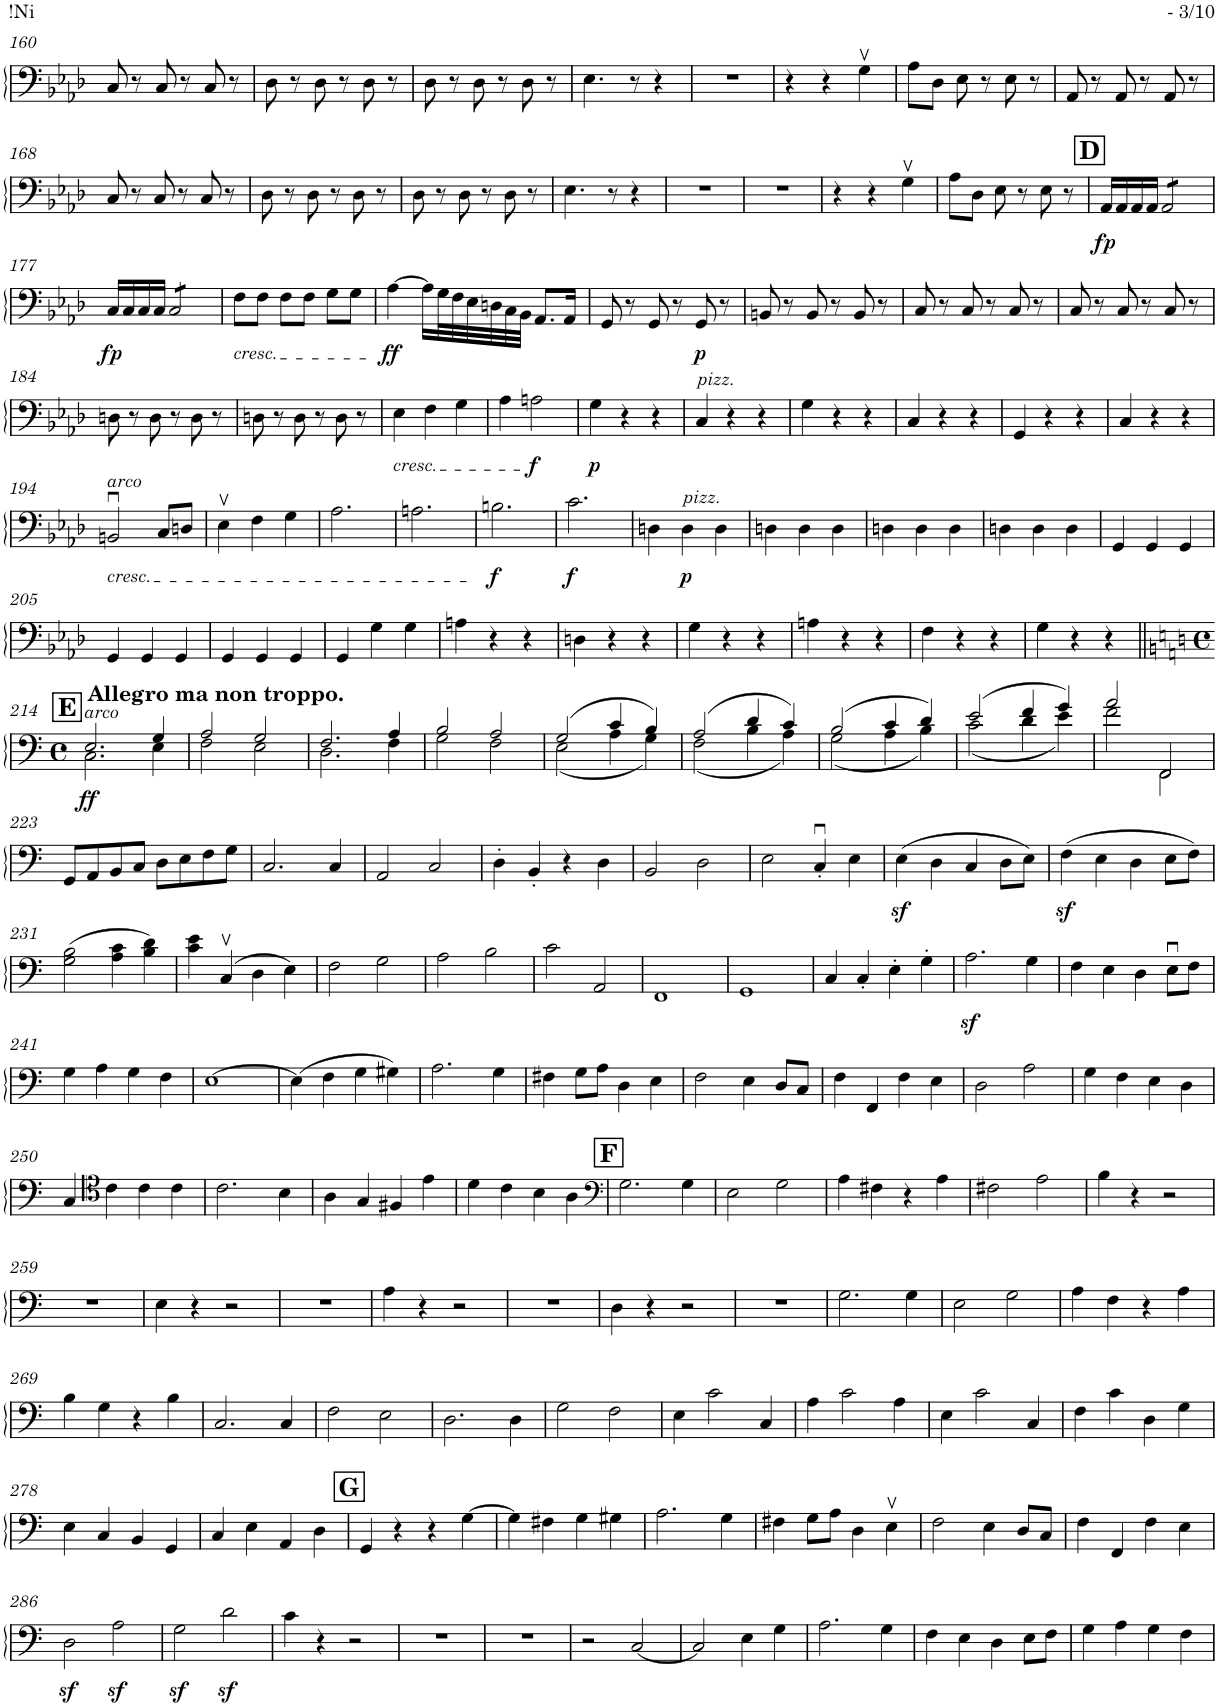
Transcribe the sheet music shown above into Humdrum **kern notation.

**kern	**dynam
*part1	*part1
*staff1	*staff1
*I"Violoncello	*
*I'Vc.	*
!!LO:PB:g=z
*clefF4	*
*k[b-e-a-d-]	*
*M3/4	*
=160	=160
8C/	.
8r	.
8C/	.
8r	.
8C/	.
8r	.
=161	=161
8D-\	.
8r	.
8D-\	.
8r	.
8D-\	.
8r	.
=162	=162
8D-\	.
8r	.
8D-\	.
8r	.
8D-\	.
8r	.
=163	=163
4.E-\	.
8r	.
4r	.
=164	=164
2.r	.
=165	=165
4r	.
4r	.
4Gv\	.
=166	=166
8A-\L	.
8D-\J	.
8E-\	.
8r	.
8E-\	.
8r	.
=167	=167
8AA-/	.
8r	.
8AA-/	.
8r	.
8AA-/	.
8r	.
!!LO:LB:g=z
=168	=168
8C/	.
8r	.
8C/	.
8r	.
8C/	.
8r	.
=169	=169
8D-\	.
8r	.
8D-\	.
8r	.
8D-\	.
8r	.
=170	=170
8D-\	.
8r	.
8D-\	.
8r	.
8D-\	.
8r	.
=171	=171
4.E-\	.
8r	.
4r	.
=172	=172
2.r	.
=173	=173
2.r	.
=174	=174
4r	.
4r	.
4Gv\	.
=175	=175
8A-\L	.
8D-\J	.
8E-\	.
8r	.
8E-\	.
8r	.
!!LO:REH:place=s1:a:B:cj:fs=14:t=D
=176	=176
!	!LO:DY:b
16AA-/LL	fp
16AA-/	.
16AA-/	.
16AA-/JJ	.
*tremolo	*
8AA-/L	.
8AA-/	.
8AA-/	.
8AA-/J	.
*Xtremolo	*
!!LO:LB:g=z
=177	=177
!	!LO:DY:b
16C/LL	fp
16C/	.
16C/	.
16C/JJ	.
*tremolo	*
8C/L	.
8C/	.
8C/	.
8C/J	.
*Xtremolo	*
=178	=178
!LO:TX:b:i:t=cresc.	!
8F\L	.
8F\J	.
8F\L	.
8F\J	.
8G\L	.
8G\J	.
=179	=179
!	!LO:DY:b
[4A-\	ff
16A-\LL]	.
32G\L	.
32F\	.
32E-\	.
32Dn\	.
32C\	.
32BB-\JJJ	.
8.AA-/L	.
16AA-/Jk	.
=180	=180
8GG/	.
8r	.
8GG/	.
8r	.
!	!LO:DY:b
8GG/	p
8r	.
=181	=181
8BBn/	.
8r	.
8BB/	.
8r	.
8BB/	.
8r	.
=182	=182
8C/	.
8r	.
8C/	.
8r	.
8C/	.
8r	.
=183	=183
8C/	.
8r	.
8C/	.
8r	.
8C/	.
8r	.
!!LO:LB:g=z
=184	=184
8Dn\	.
8r	.
8D\	.
8r	.
8D\	.
8r	.
=185	=185
8Dn\	.
8r	.
8D\	.
8r	.
8D\	.
8r	.
=186	=186
!LO:TX:b:i:t=cresc.	!
4E-\	.
4F\	.
4G\	.
=187	=187
4A-\	.
!	!LO:DY:b
2An\	f
=188	=188
!	!LO:DY:b
4G\	p
4r	.
4r	.
=189	=189
!LO:TX:a:i:t=pizz.	!
4C/	.
4r	.
4r	.
=190	=190
4G\	.
4r	.
4r	.
=191	=191
4C/	.
4r	.
4r	.
=192	=192
4GG/	.
4r	.
4r	.
=193	=193
4C/	.
4r	.
4r	.
!!LO:LB:g=z
=194	=194
!LO:TX:a:i:t=arco	!
!LO:TX:b:i:t=cresc.	!
2BBnu/	.
8C/L	.
8Dn/J	.
=195	=195
4E-v\	.
4F\	.
4G\	.
=196	=196
2.A-\	.
=197	=197
2.An\	.
=198	=198
!	!LO:DY:b
2.Bn\	f
=199	=199
!	!LO:DY:b
2.c\	f
=200	=200
4Dn\	.
!LO:TX:a:i:t=pizz.	!
!	!LO:DY:b
4D\	p
4D\	.
=201	=201
4Dn\	.
4D\	.
4D\	.
=202	=202
4Dn\	.
4D\	.
4D\	.
=203	=203
4Dn\	.
4D\	.
4D\	.
=204	=204
4GG/	.
4GG/	.
4GG/	.
!!LO:LB:g=z
=205	=205
4GG/	.
4GG/	.
4GG/	.
=206	=206
4GG/	.
4GG/	.
4GG/	.
=207	=207
4GG/	.
4G\	.
4G\	.
=208	=208
4An\	.
4r	.
4r	.
=209	=209
4Dn\	.
4r	.
4r	.
=210	=210
4G\	.
4r	.
4r	.
=211	=211
4An\	.
4r	.
4r	.
=212	=212
4F\	.
4r	.
4r	.
=213	=213
4G\	.
4r	.
4r	.
!!LO:LB:g=z
=214||	=214||
!!LO:REH:place=s1:a:B:cj:fs=14:t=E
*k[]	*
*M4/4	*
*met(c)	*
*^	*
!LO:TX:a:B:t=Allegro ma non troppo.	!	!
!LO:TX:a:i:t=arco	!	!
!	!	!LO:DY:b
2.E/	2.C\	ff
4G/	4E\	.
=215	=215	=215
2A/	2F\	.
2G/	2E\	.
=216	=216	=216
2.F/	2.D\	.
4A/	4F\	.
=217	=217	=217
2B/	2G\	.
2A/	2F\	.
=218	=218	=218
(2G/	(2E\	.
4c/	4A\	.
4B/)	4G\)	.
=219	=219	=219
(2A/	(2F\	.
4d/	4B\	.
4c/)	4A\)	.
=220	=220	=220
(2B/	(2G\	.
4c/	4A\	.
4d/)	4B\)	.
=221	=221	=221
(2e/	(2c\	.
4f/	4d\	.
4g/)	4e\)	.
=222	=222	=222
2a/	2f\	.
2FF/	2FF\	.
*v	*v	*
!!LO:LB:g=z
=223	=223
8GG/L	.
8AA/	.
8BB/	.
8C/J	.
8D\L	.
8E\	.
8F\	.
8G\J	.
=224	=224
2.C/	.
4C/	.
=225	=225
2AA/	.
2C/	.
=226	=226
4D'\	.
4BB'/	.
4r	.
4D\	.
=227	=227
2BB/	.
2D\	.
=228	=228
2E\	.
4Cu'/	.
4E\	.
=229	=229
(4Ez<\	.
4D\	.
4C/	.
8D\L	.
8E\J)	.
=230	=230
(4Fz<\	.
4E\	.
4D\	.
8E\L	.
8F\J)	.
!!LO:LB:g=z
=231	=231
(2G\ 2B\	.
4A\ 4c\	.
4B\ 4d\)	.
=232	=232
4c\ 4e\	.
(4Cv/	.
4D\	.
4E\)	.
=233	=233
2F\	.
2G\	.
=234	=234
2A\	.
2B\	.
=235	=235
2c\	.
2AA/	.
=236	=236
1FF	.
=237	=237
1GG	.
=238	=238
4C/	.
4C'/	.
4E'\	.
4G'\	.
=239	=239
2.Az<\	.
4G\	.
=240	=240
4F\	.
4E\	.
4D\	.
8Eu\L	.
8F\J	.
!!LO:LB:g=z
=241	=241
4G\	.
4A\	.
4G\	.
4F\	.
=242	=242
[1E	.
=243	=243
(4E\]	.
4F\	.
4G\	.
4G#X\)	.
=244	=244
2.A\	.
4G\	.
=245	=245
4F#X\	.
8G\L	.
8A\J	.
4D\	.
4E\	.
=246	=246
2F\	.
4E\	.
8D/L	.
8C/J	.
=247	=247
4F\	.
4FF/	.
4F\	.
4E\	.
=248	=248
2D\	.
2A\	.
=249	=249
4G\	.
4F\	.
4E\	.
4D\	.
!!LO:LB:g=z
=250	=250
4C/	.
*clefC4	*
4c\	.
4c\	.
4c\	.
=251	=251
2.c\	.
4B\	.
=252	=252
4A\	.
4G/	.
4F#X/	.
4e\	.
=253	=253
4d\	.
4c\	.
4B\	.
4A\	.
!!LO:REH:place=s1:a:B:cj:fs=14:t=F
=254	=254
*clefF4	*
2.G\	.
4G\	.
=255	=255
2E\	.
2G\	.
=256	=256
4A\	.
4F#X\	.
4r	.
4A\	.
=257	=257
2F#X\	.
2A\	.
=258	=258
4B\	.
4r	.
2r	.
!!LO:LB:g=z
=259	=259
1r	.
=260	=260
4E\	.
4r	.
2r	.
=261	=261
1r	.
=262	=262
4A\	.
4r	.
2r	.
=263	=263
1r	.
=264	=264
4D\	.
4r	.
2r	.
=265	=265
1r	.
=266	=266
2.G\	.
4G\	.
=267	=267
2E\	.
2G\	.
=268	=268
4A\	.
4F\	.
4r	.
4A\	.
!!LO:LB:g=z
=269	=269
4B\	.
4G\	.
4r	.
4B\	.
=270	=270
2.C/	.
4C/	.
=271	=271
2F\	.
2E\	.
=272	=272
2.D\	.
4D\	.
=273	=273
2G\	.
2F\	.
=274	=274
4E\	.
2c\	.
4C/	.
=275	=275
4A\	.
2c\	.
4A\	.
=276	=276
4E\	.
2c\	.
4C/	.
=277	=277
4F\	.
4c\	.
4D\	.
4G\	.
!!LO:LB:g=z
=278	=278
4E\	.
4C/	.
4BB/	.
4GG/	.
=279	=279
4C/	.
4E\	.
4AA/	.
4D\	.
!!LO:REH:place=s1:a:B:cj:fs=14:t=G
=280	=280
4GG/	.
4r	.
4r	.
[4G\	.
=281	=281
4G\]	.
4F#X\	.
4G\	.
4G#X\	.
=282	=282
2.A\	.
4G\	.
=283	=283
4F#X\	.
8G\L	.
8A\J	.
4D\	.
4Ev\	.
=284	=284
2F\	.
4E\	.
8D/L	.
8C/J	.
=285	=285
4F\	.
4FF/	.
4F\	.
4E\	.
!!LO:LB:g=z
=286	=286
2Dz<\	.
2Az<\	.
=287	=287
2Gz<\	.
2dz<\	.
=288	=288
4c\	.
4r	.
2r	.
=289	=289
1r	.
=290	=290
1r	.
=291	=291
2r	.
[2C/	.
=292	=292
2C/]	.
4E\	.
4G\	.
=293	=293
2.A\	.
4G\	.
=294	=294
4F\	.
4E\	.
4D\	.
8E\L	.
8F\J	.
=295	=295
4G\	.
4A\	.
4G\	.
4F\	.
=	=
*-	*-
